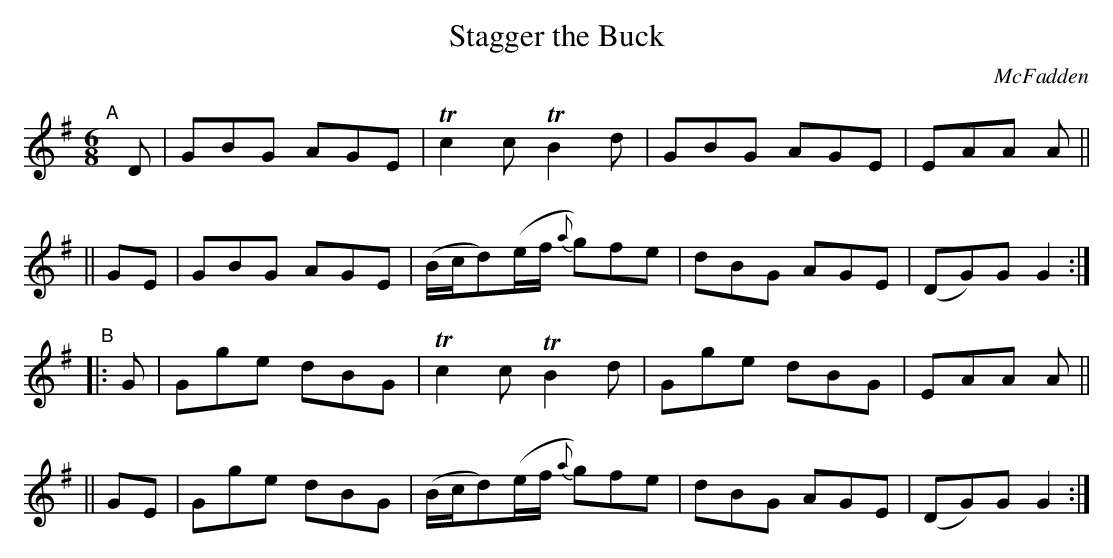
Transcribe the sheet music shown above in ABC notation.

X:1
T: Stagger the Buck
O: McFadden
M: 6/8
L: 1/8
K: G
"^A"\
[|] D | GBG AGE | Tc2c TB2d | GBG AGE | EAA A ||
|| GE | GBG AGE | (B/c/d)(e/f/ {a}g)fe | dBG AGE | (DG)G G2 :|
"^B"\
|:  G | Gge dBG | Tc2c TB2d | Gge dBG | EAA A ||
|| GE | Gge dBG | (B/c/d)(e/f/ {a}g)fe | dBG AGE | (DG)G G2 :|
